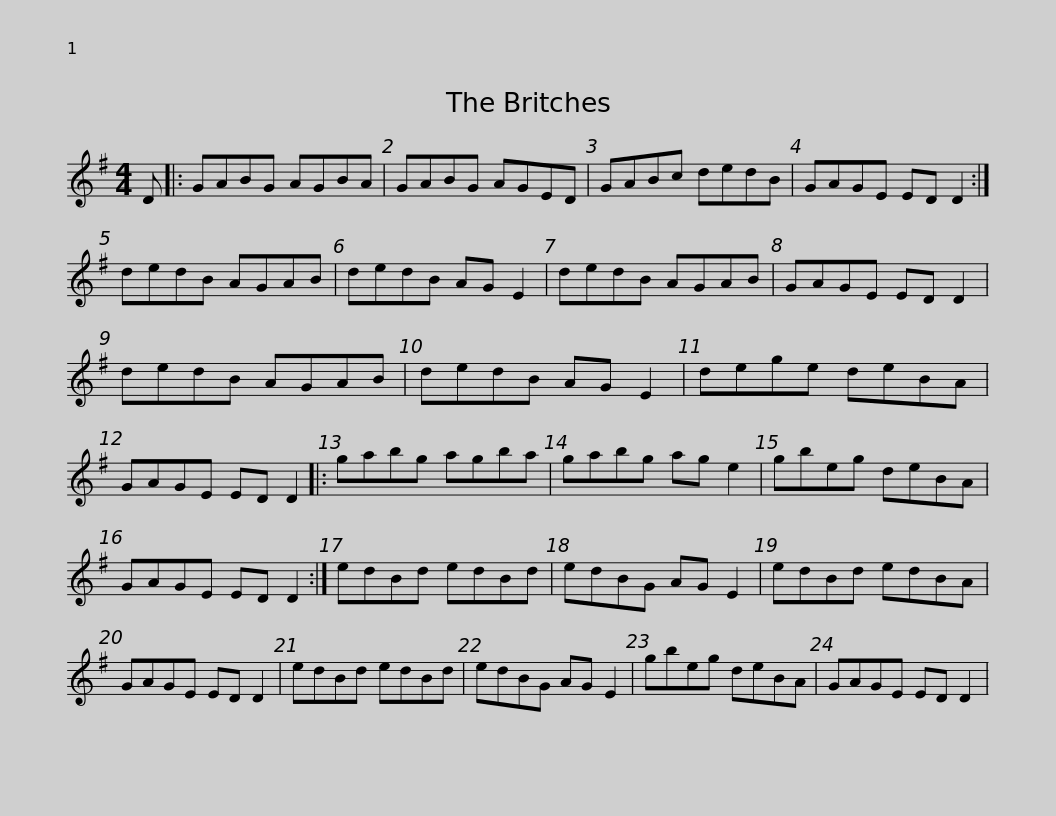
X:1
L:1/8
M:4/4
I:linebreak $
K:G
V:1 treble
V:1
 D |: GABG AGBA | GABG AGED | GABc dedB | GAGE ED D2 :| %5
 dedB AGAB |$ dedB AG E2 | dedB AGAB | GAGE ED D2 | dedB AGAB | %10
 dedB AG E2 | dege deBA |$ GAGE ED D2 |: gabg agba | gabg ag e2 | %15
 gbeg deBA | GAGE ED D2 :|$ edBd edBd | edBG AG E2 | edBd edBA | %20
 GAGE ED D2 | edBd edBd | edBG AG E2 |$ gbeg deBA | GAGE ED D2 | %25
